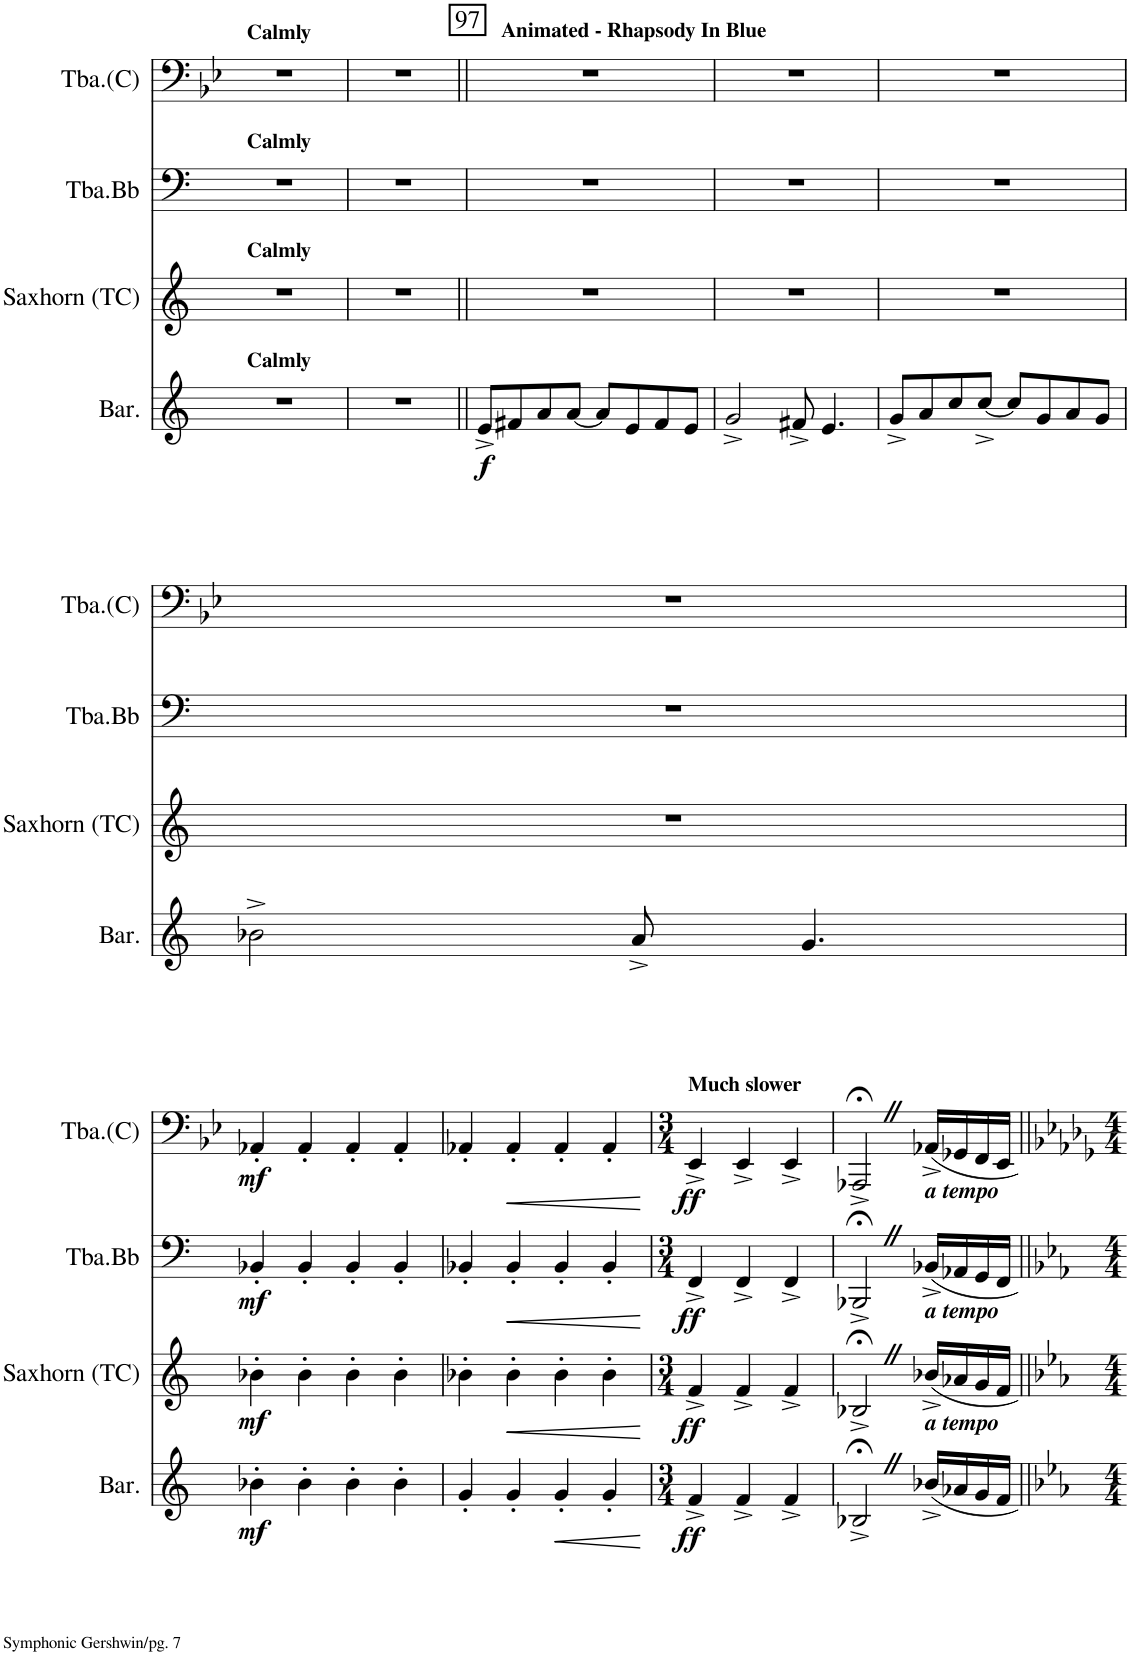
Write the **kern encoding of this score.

**kern	**dynam	**kern	**dynam	**kern	**dynam	**kern	**dynam
*part4	*part4	*part3	*part3	*part2	*part2	*part1	*part1
*staff4	*staff4	*staff3	*staff3	*staff2	*staff2	*staff1	*staff1
*I"Baritone	*	*I"Saxhorn Bb / Euphonium Bb (TC)	*	*I"Tuba Sib (BC)	*	*I"Tuba (Ut)	*
*I'Bar.	*	*I'Saxhorn (TC)	*	*I'Tba.Bb	*	*	*
!!LO:PB:g=z
*clefG2	*	*clefG2	*	*clefF4	*	*clefF4	*
*Trd1c2	*	*Trd15c26	*	*Trd1c2	*	*	*
*k[]	*	*k[]	*	*k[]	*	*k[b-e-]	*
*M4/4	*	*M4/4	*	*M4/4	*	*M4/4	*
=95	=95	=95	=95	=95	=95	=95	=95
!	!	!	!	!	!	!LO:TX:a:B:t=Calmly	!
!	!	!	!	!LO:TX:a:B:t=Calmly	!	!	!
!	!	!LO:TX:a:B:t=Calmly	!	!	!	!	!
!LO:TX:a:B:t=Calmly	!	!	!	!	!	!	!
1r	.	1r	.	1r	.	1r	.
=96	=96	=96	=96	=96	=96	=96	=96
1r	.	1r	.	1r	.	1r	.
!!LO:REH:place=s1:a:cj:fs=12:t=97
=97||	=97||	=97||	=97||	=97||	=97||	=97||	=97||
!	!	!	!	!	!	!LO:TX:a:B:t=Animated - Rhapsody In Blue	!
!	!LO:DY:b	!	!	!	!	!	!
8e^/L	f	1r	.	1r	.	1r	.
8f#X/	.	.	.	.	.	.	.
8a/	.	.	.	.	.	.	.
[8a/J	.	.	.	.	.	.	.
8a/L]	.	.	.	.	.	.	.
8e/	.	.	.	.	.	.	.
8f#/	.	.	.	.	.	.	.
8e/J	.	.	.	.	.	.	.
=98	=98	=98	=98	=98	=98	=98	=98
2g^/	.	1r	.	1r	.	1r	.
8f#X^/	.	.	.	.	.	.	.
4.e/	.	.	.	.	.	.	.
=99	=99	=99	=99	=99	=99	=99	=99
8g^/L	.	1r	.	1r	.	1r	.
8a/	.	.	.	.	.	.	.
8cc/	.	.	.	.	.	.	.
[8cc^/J	.	.	.	.	.	.	.
8cc/L]	.	.	.	.	.	.	.
8g/	.	.	.	.	.	.	.
8a/	.	.	.	.	.	.	.
8g/J	.	.	.	.	.	.	.
!!LO:LB:g=z
=100	=100	=100	=100	=100	=100	=100	=100
2b-X^\	.	1r	.	1r	.	1r	.
8a^/	.	.	.	.	.	.	.
4.g/	.	.	.	.	.	.	.
!!LO:LB:g=z
=101	=101	=101	=101	=101	=101	=101	=101
!	!LO:DY:b	!	!LO:DY:b	!	!LO:DY:b	!	!LO:DY:b
4b-X'\	mf	4b-X'\	mf	4BB-X'/	mf	4AA-X'/	mf
4b-'\	.	4b-'\	.	4BB-'/	.	4AA-'/	.
4b-'\	.	4b-'\	.	4BB-'/	.	4AA-'/	.
4b-'\	.	4b-'\	.	4BB-'/	.	4AA-'/	.
=102	=102	=102	=102	=102	=102	=102	=102
4g'/	.	4b-X'\	.	4BB-X'/	.	4AA-X'/	.
!	!	!	!LO:HP:b	!	!LO:HP:b	!	!LO:HP:b
4g'/	.	4b-'\	<	4BB-'/	<	4AA-'/	<
!	!LO:HP:b	!	!	!	!	!	!
4g'/	<	4b-'\	.	4BB-'/	.	4AA-'/	.
4g'/	.	4b-'\	.	4BB-'/	.	4AA-'/	.
.	[	.	[	.	[	.	[
=103	=103	=103	=103	=103	=103	=103	=103
*M3/4	*	*M3/4	*	*M3/4	*	*M3/4	*
!	!	!	!	!	!	!LO:TX:a:B:t=Much slower	!
!	!LO:DY:b	!	!LO:DY:b	!	!LO:DY:b	!	!LO:DY:b
4f^/	ff	4f^/	ff	4FF^/	ff	4EE-^/	ff
4f^/	.	4f^/	.	4FF^/	.	4EE-^/	.
4f^/	.	4f^/	.	4FF^/	.	4EE-^/	.
=104	=104	=104	=104	=104	=104	=104	=104
2B-X;<^Z/	.	2B-X;<^Z/	.	2BBB-X;<^Z/	.	2AAA-X;<^Z/	.
!	!	!	!	!	!	!LO:TX:b:Bi:t=a tempo	!
!	!	!	!	!LO:TX:b:Bi:t=a tempo	!	!	!
!	!	!LO:TX:b:Bi:t=a tempo	!	!	!	!	!
16b-X^/LL	.	16b-X^/LL	.	16BB-X^/LL	.	16AA-X^/LL	.
16a-X/	.	16a-X/	.	16AA-X/	.	16GG-X/	.
16g/	.	16g/	.	16GG/	.	16FF/	.
16f/JJ	.	16f/JJ	.	16FF/JJ	.	16EE-/JJ	.
=||	=||	=||	=||	=||	=||	=||	=||
*-	*-	*-	*-	*-	*-	*-	*-
